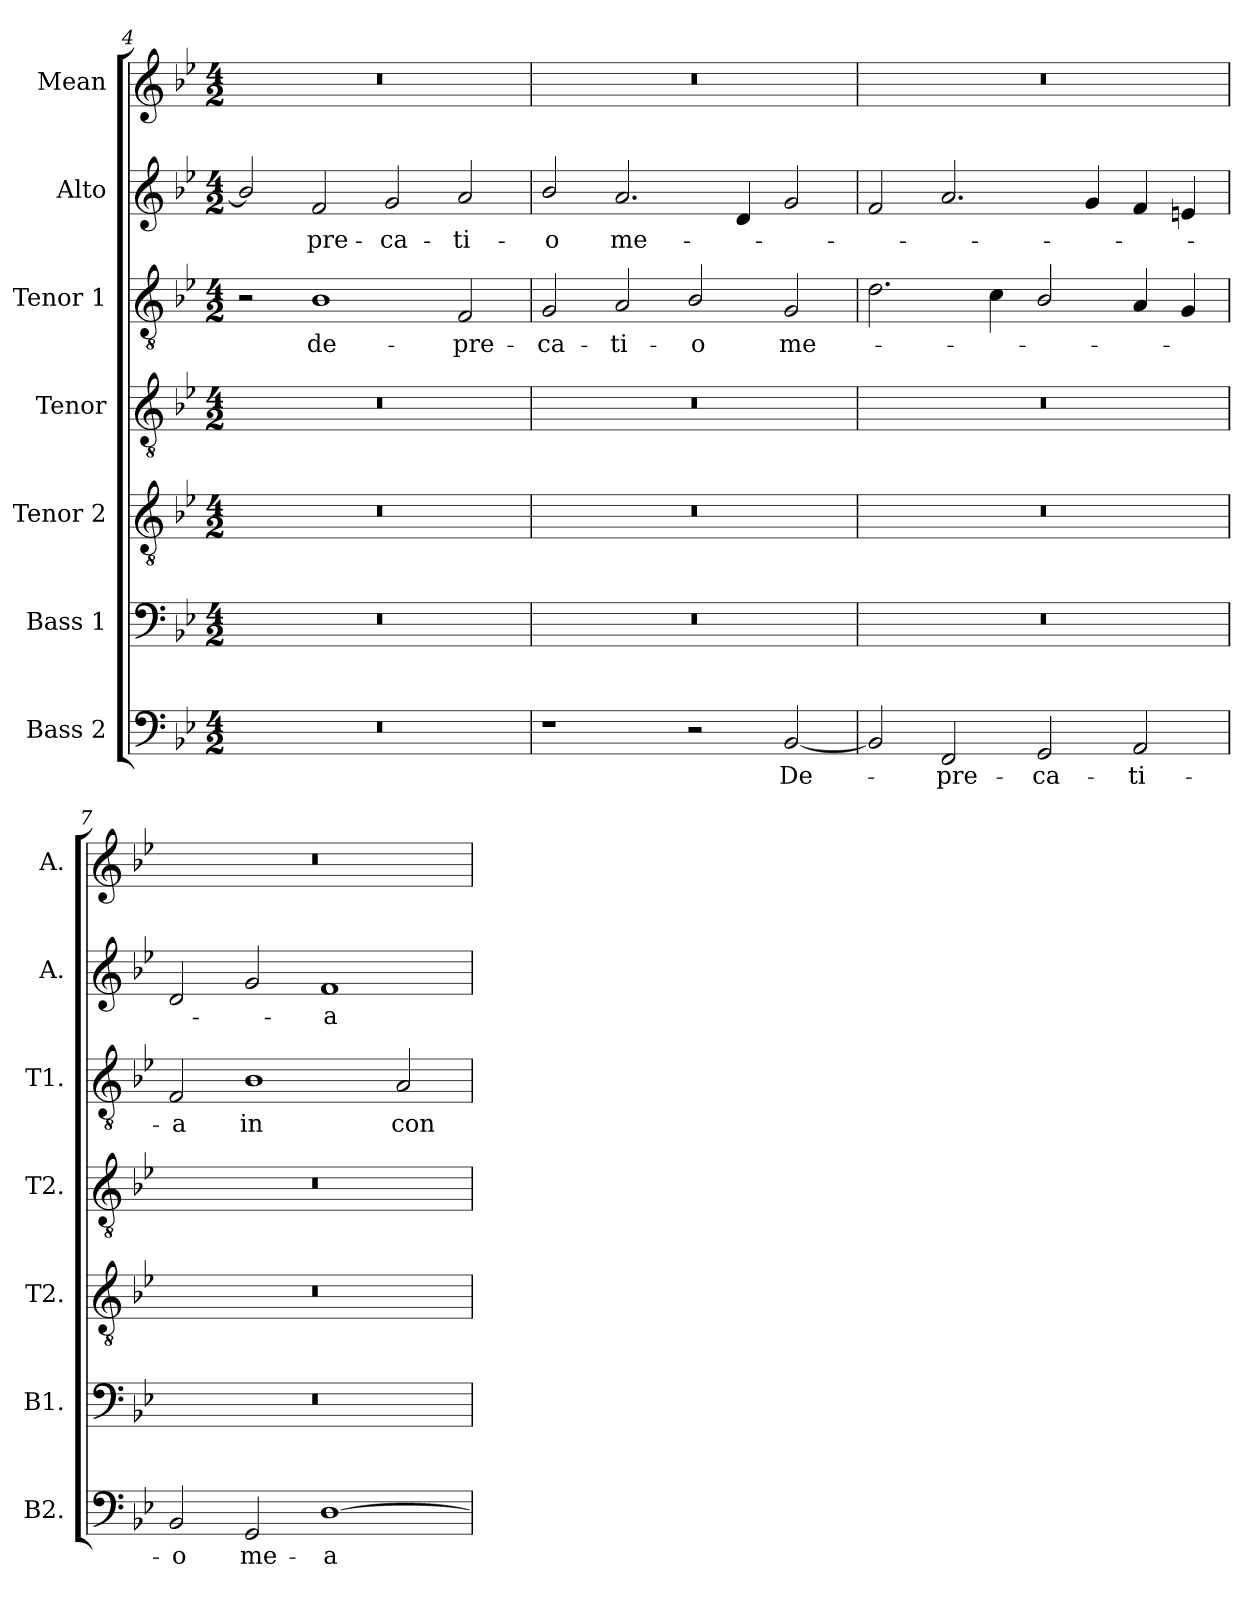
**kern	**text	**kern	**kern	**kern	**kern	**text	**kern	**text	**kern
*part7	*part7	*part6	*part5	*part4	*part3	*part3	*part2	*part2	*part1
*staff7	*staff7	*staff6	*staff5	*staff4	*staff3	*staff3	*staff2	*staff2	*staff1
*I"Bass 2	*	*I"Bass 1	*I"Tenor 2	*I"Tenor	*I"Tenor 1	*	*I"Alto	*	*I"Mean
*I'B2.	*	*I'B1.	*I'T2.	*I'T2.	*I'T1.	*	*I'A.	*	*I'A.
*clefF4	*	*clefF4	*clefGv2	*clefGv2	*clefGv2	*	*clefG2	*	*clefG2
*	*	*	*ITrd7c12	*ITrd7c12	*ITrd7c12	*	*	*	*
*k[b-e-]	*	*k[b-e-]	*k[b-e-]	*k[b-e-]	*k[b-e-]	*	*k[b-e-]	*	*k[b-e-]
*B-:	*	*B-:	*B-:	*B-:	*B-:	*	*B-:	*	*B-:
*M4/2	*	*M4/2	*M4/2	*M4/2	*M4/2	*	*M4/2	*	*M4/2
=4	=4	=4	=4	=4	=4	=4	=4	=4	=4
!LO:N:vis=1	!	!LO:N:vis=1	!LO:N:vis=1	!LO:N:vis=1	!	!	!	!	!LO:N:vis=1
0r	.	0r	0r	0r	2r	.	2b-i/]	.	0r
!	!	!	!	!	!	!LO:LY:b:color=#000000	!	!	!
!	!	!	!	!	!	!	!	!LO:LY:b:color=#000000	!
.	.	.	.	.	1BB-i	de-	2fi/	-pre-	.
!	!	!	!	!	!	!	!	!LO:LY:b:color=#000000	!
.	.	.	.	.	.	.	2gi/	-ca-	.
!	!	!	!	!	!	!LO:LY:b:color=#000000	!	!	!
!	!	!	!	!	!	!	!	!LO:LY:b:color=#000000	!
.	.	.	.	.	2FFi/	-pre-	2ai/	-ti-	.
!!LO:LB:g=z
=5	=5	=5	=5	=5	=5	=5	=5	=5	=5
!	!	!LO:N:vis=1	!LO:N:vis=1	!LO:N:vis=1	!	!	!	!	!
!	!	!	!	!	!	!LO:LY:b:color=#000000	!	!	!
!	!	!	!	!	!	!	!	!LO:LY:b:color=#000000	!LO:N:vis=1
1r	.	0r	0r	0r	2GGi/	-ca-	2b-i/	-o	0r
!	!	!	!	!	!	!LO:LY:b:color=#000000	!	!	!
!	!	!	!	!	!	!	!	!LO:LY:b:color=#000000	!
.	.	.	.	.	2AAi/	-ti-	2.ai/	me-	.
!	!	!	!	!	!	!LO:LY:b:color=#000000	!	!	!
2r	.	.	.	.	2BB-i/	-o	.	.	.
.	.	.	.	.	.	.	4di/	.	.
!	!LO:LY:b:color=#000000	!	!	!	!	!	!	!	!
!	!	!	!	!	!	!LO:LY:b:color=#000000	!	!	!
[2BB-i/	De-	.	.	.	2GGi/	me-	2gi/	.	.
=6	=6	=6	=6	=6	=6	=6	=6	=6	=6
!	!	!LO:N:vis=1	!LO:N:vis=1	!LO:N:vis=1	!	!	!	!	!LO:N:vis=1
2BB-i/]	.	0r	0r	0r	2.Di\	.	2fi/	.	0r
!	!LO:LY:b:color=#000000	!	!	!	!	!	!	!	!
2FFi/	-pre-	.	.	.	.	.	2.ai/	.	.
.	.	.	.	.	4Ci\	.	.	.	.
!	!LO:LY:b:color=#000000	!	!	!	!	!	!	!	!
2GGi/	-ca-	.	.	.	2BB-i/	.	.	.	.
.	.	.	.	.	.	.	4gi/	.	.
!	!LO:LY:b:color=#000000	!	!	!	!	!	!	!	!
2AAi/	-ti-	.	.	.	4AAi/	.	4fi/	.	.
.	.	.	.	.	4GGi/	.	4eni/	.	.
=7	=7	=7	=7	=7	=7	=7	=7	=7	=7
!	!LO:LY:b:color=#000000	!LO:N:vis=1	!LO:N:vis=1	!LO:N:vis=1	!	!	!	!	!
!	!	!	!	!	!	!LO:LY:b:color=#000000	!	!	!LO:N:vis=1
2BB-i/	-o	0r	0r	0r	2FFi/	-a	2di/	.	0r
!	!LO:LY:b:color=#000000	!	!	!	!	!	!	!	!
!	!	!	!	!	!	!LO:LY:b:color=#000000	!	!	!
2GGi/	me-	.	.	.	1BB-i	in	2gi/	.	.
!	!LO:LY:b:color=#000000	!	!	!	!	!	!	!	!
!	!	!	!	!	!	!	!	!LO:LY:b:color=#000000	!
[1Di	-a	.	.	.	.	.	1fi	-a	.
!	!	!	!	!	!	!LO:LY:b:color=#000000	!	!	!
.	.	.	.	.	2AAi/	con-	.	.	.
=	=	=	=	=	=	=	=	=	=
*-	*-	*-	*-	*-	*-	*-	*-	*-	*-
